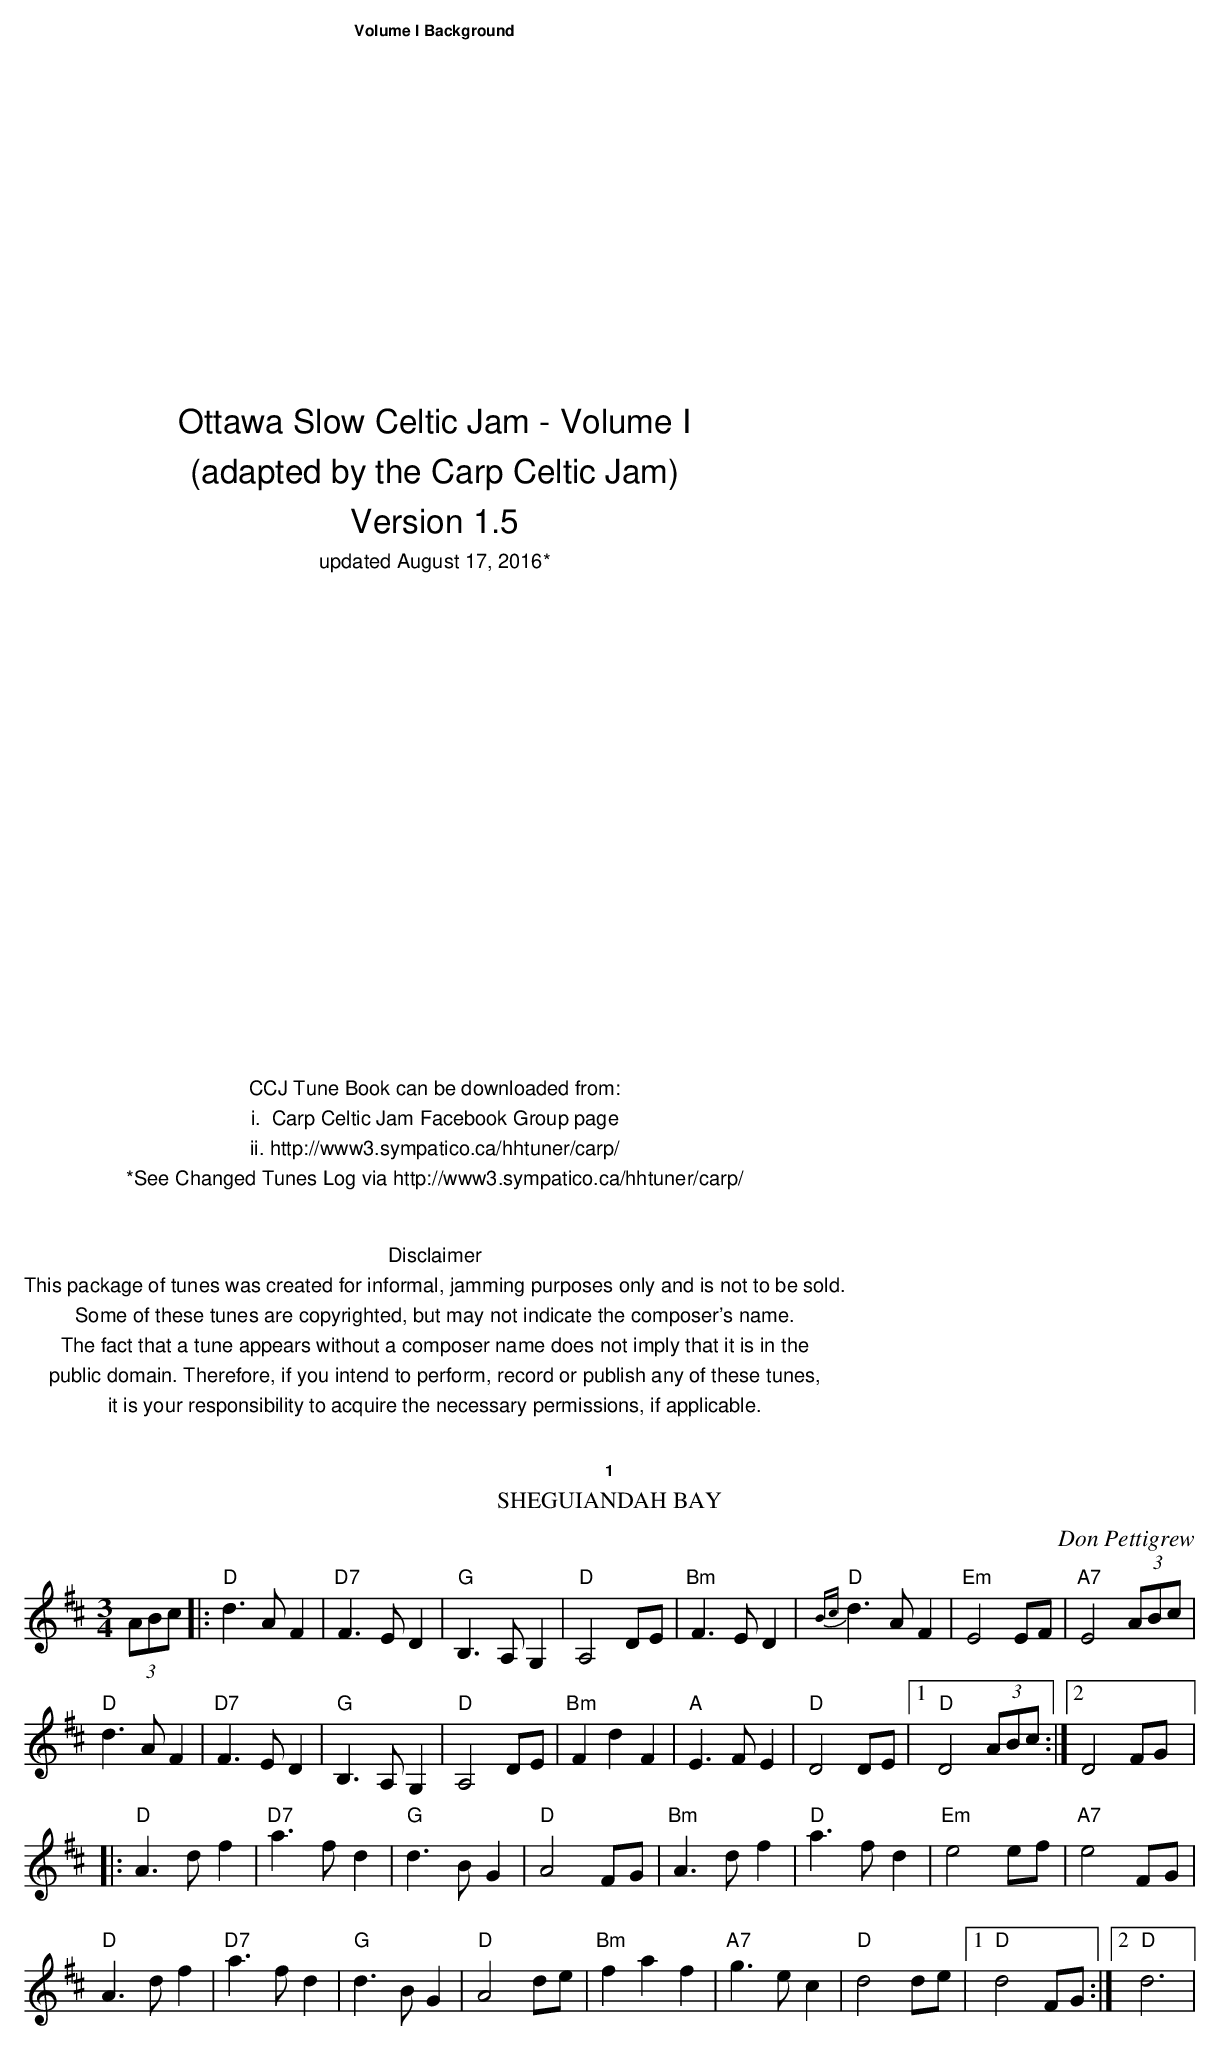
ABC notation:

X:1
T: Sheguiandah Bay
C: Don Pettigrew
M: 3/4
K: D
L: 1/4
(3A/B/c/ |:\
"D"d>A F | "D7"F>E D | "G"B,>A, G, | "D" A,2 D/E/ |\
"Bm"F>E D | "D"{Bc}d>A F | "Em"E2 E/F/ | "A7"E2 (3A/B/c/ |
"D"d>A F | "D7"F>E D | "G"B,>A, G, | "D" A,2 D/E/ |\
"Bm"F d F | "A"E>F E | "D"D2 D/E/ |[1 "D" D2 (3A/B/c/ :|[2D2 F/G/|:
 "D"A>d f | "D7"a>f d | "G"d>B G | "D"A2 F/G/ |\
"Bm"A>d f | "D"a>f d | "Em"e2 e/f/  | "A7"e2F/G/ |
"D"A>d f  | "D7"a> f d | "G"d>B G | "D"A2 d/e/ |\
"Bm"f a  f | "A7" g>e c | "D"d2 d/e/ |[1 "D"d2F/G/ :|[2"D"d3|
